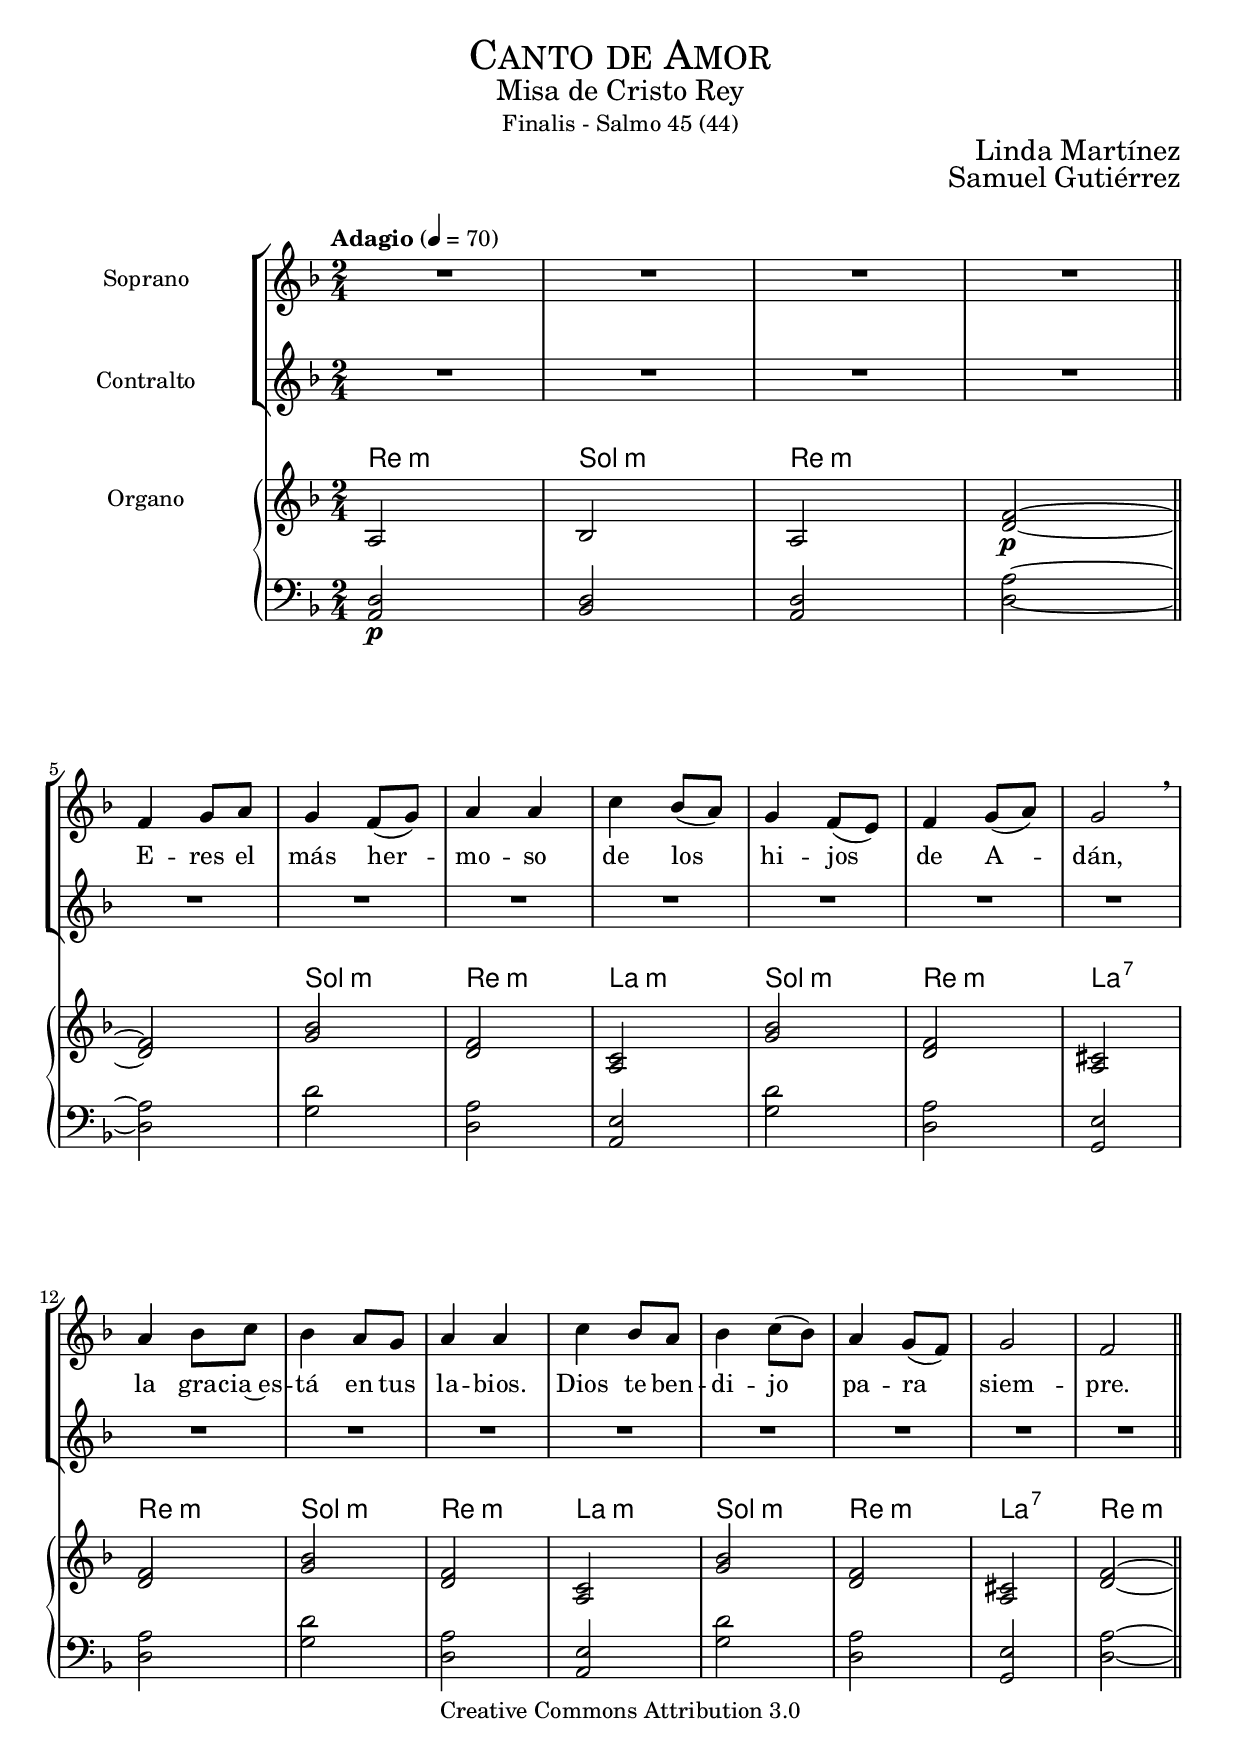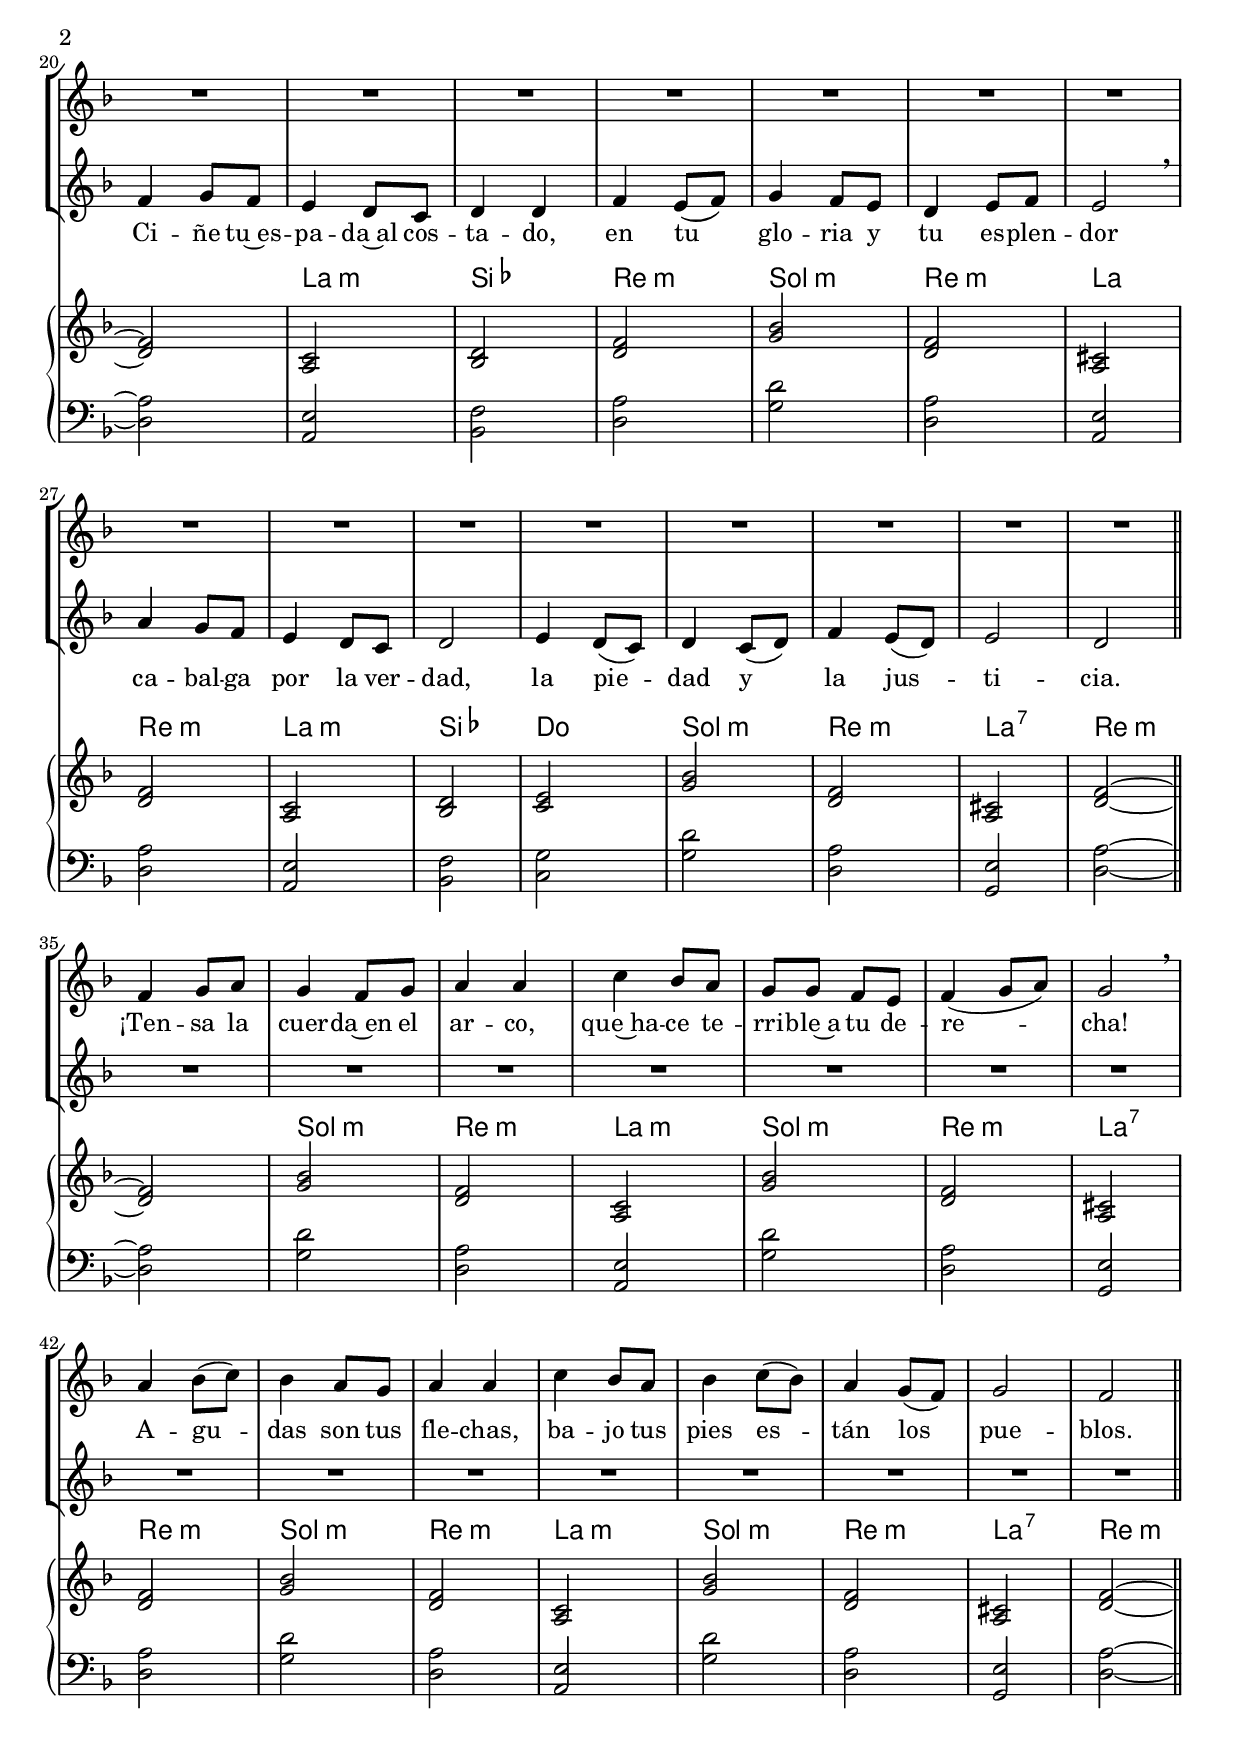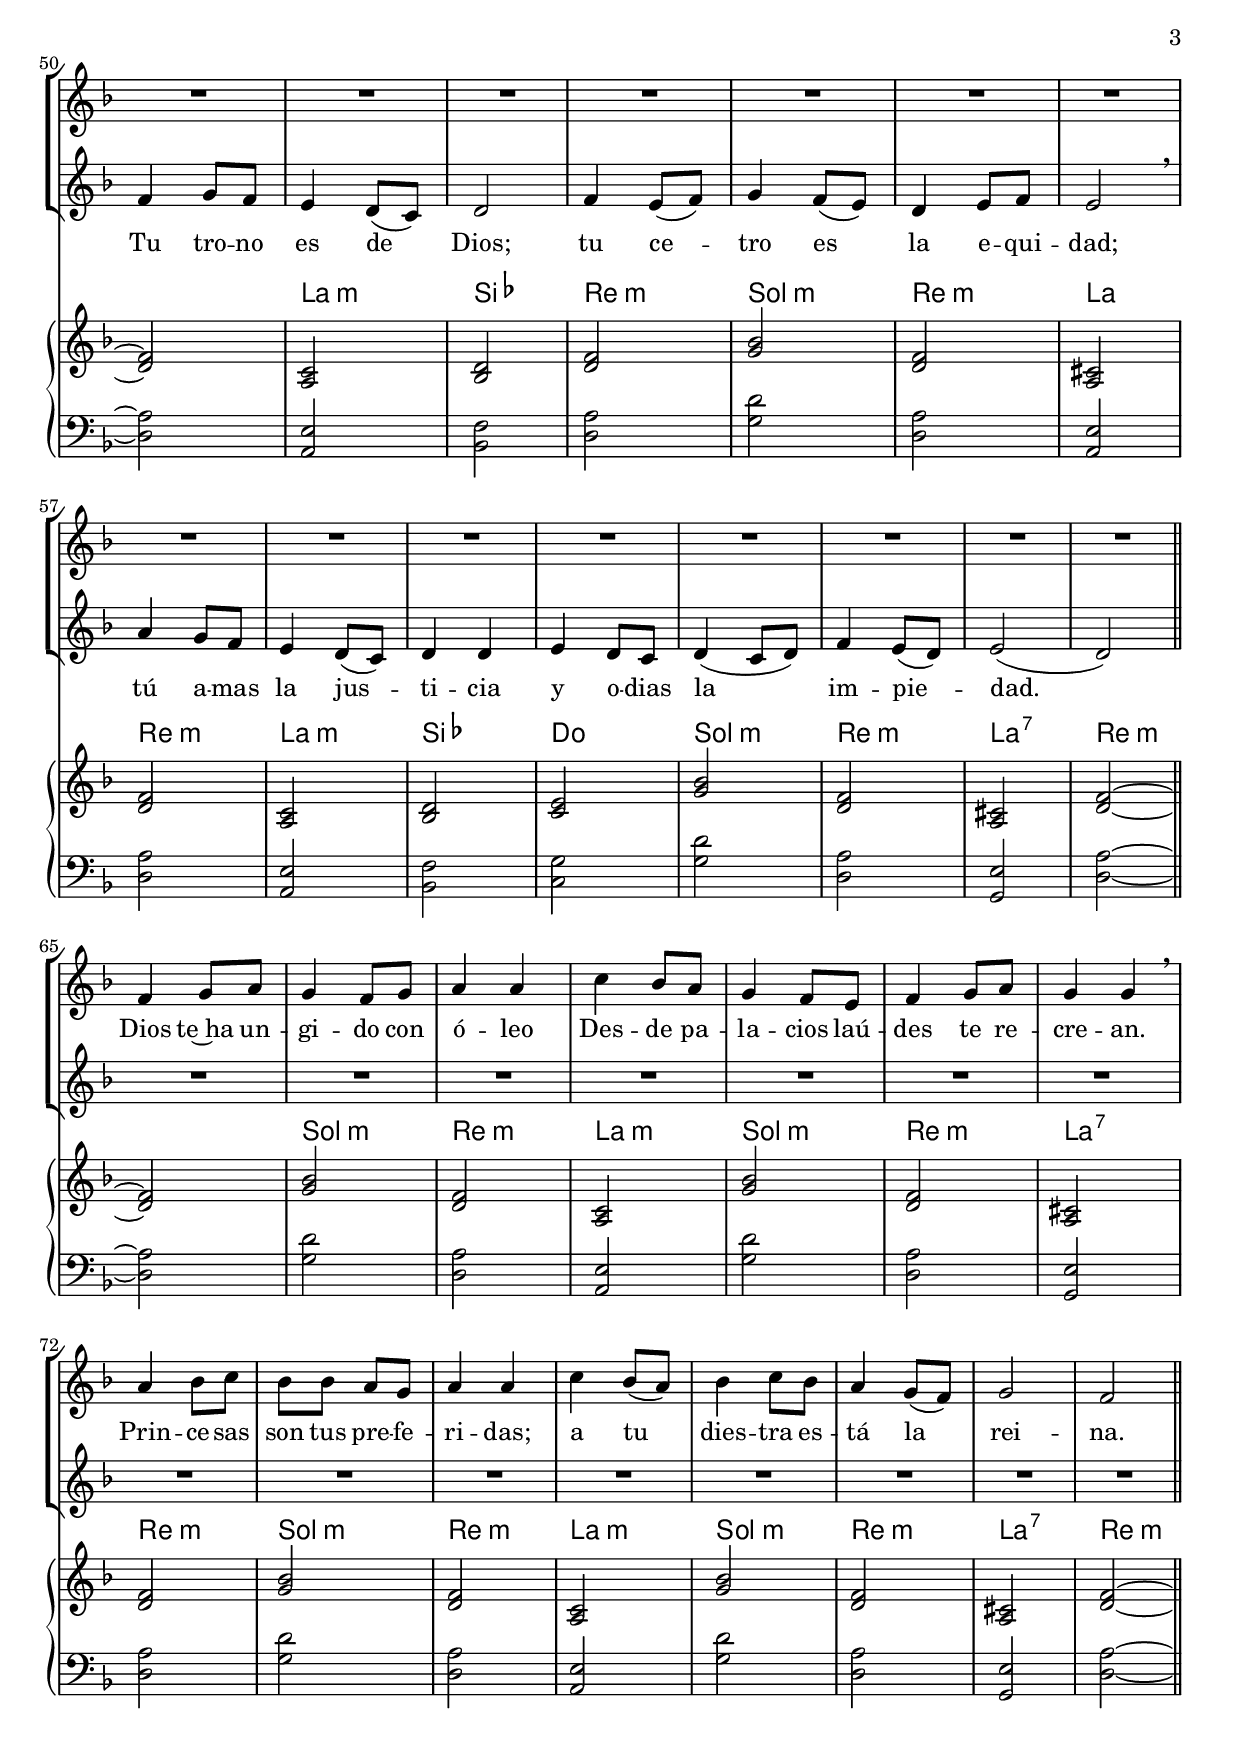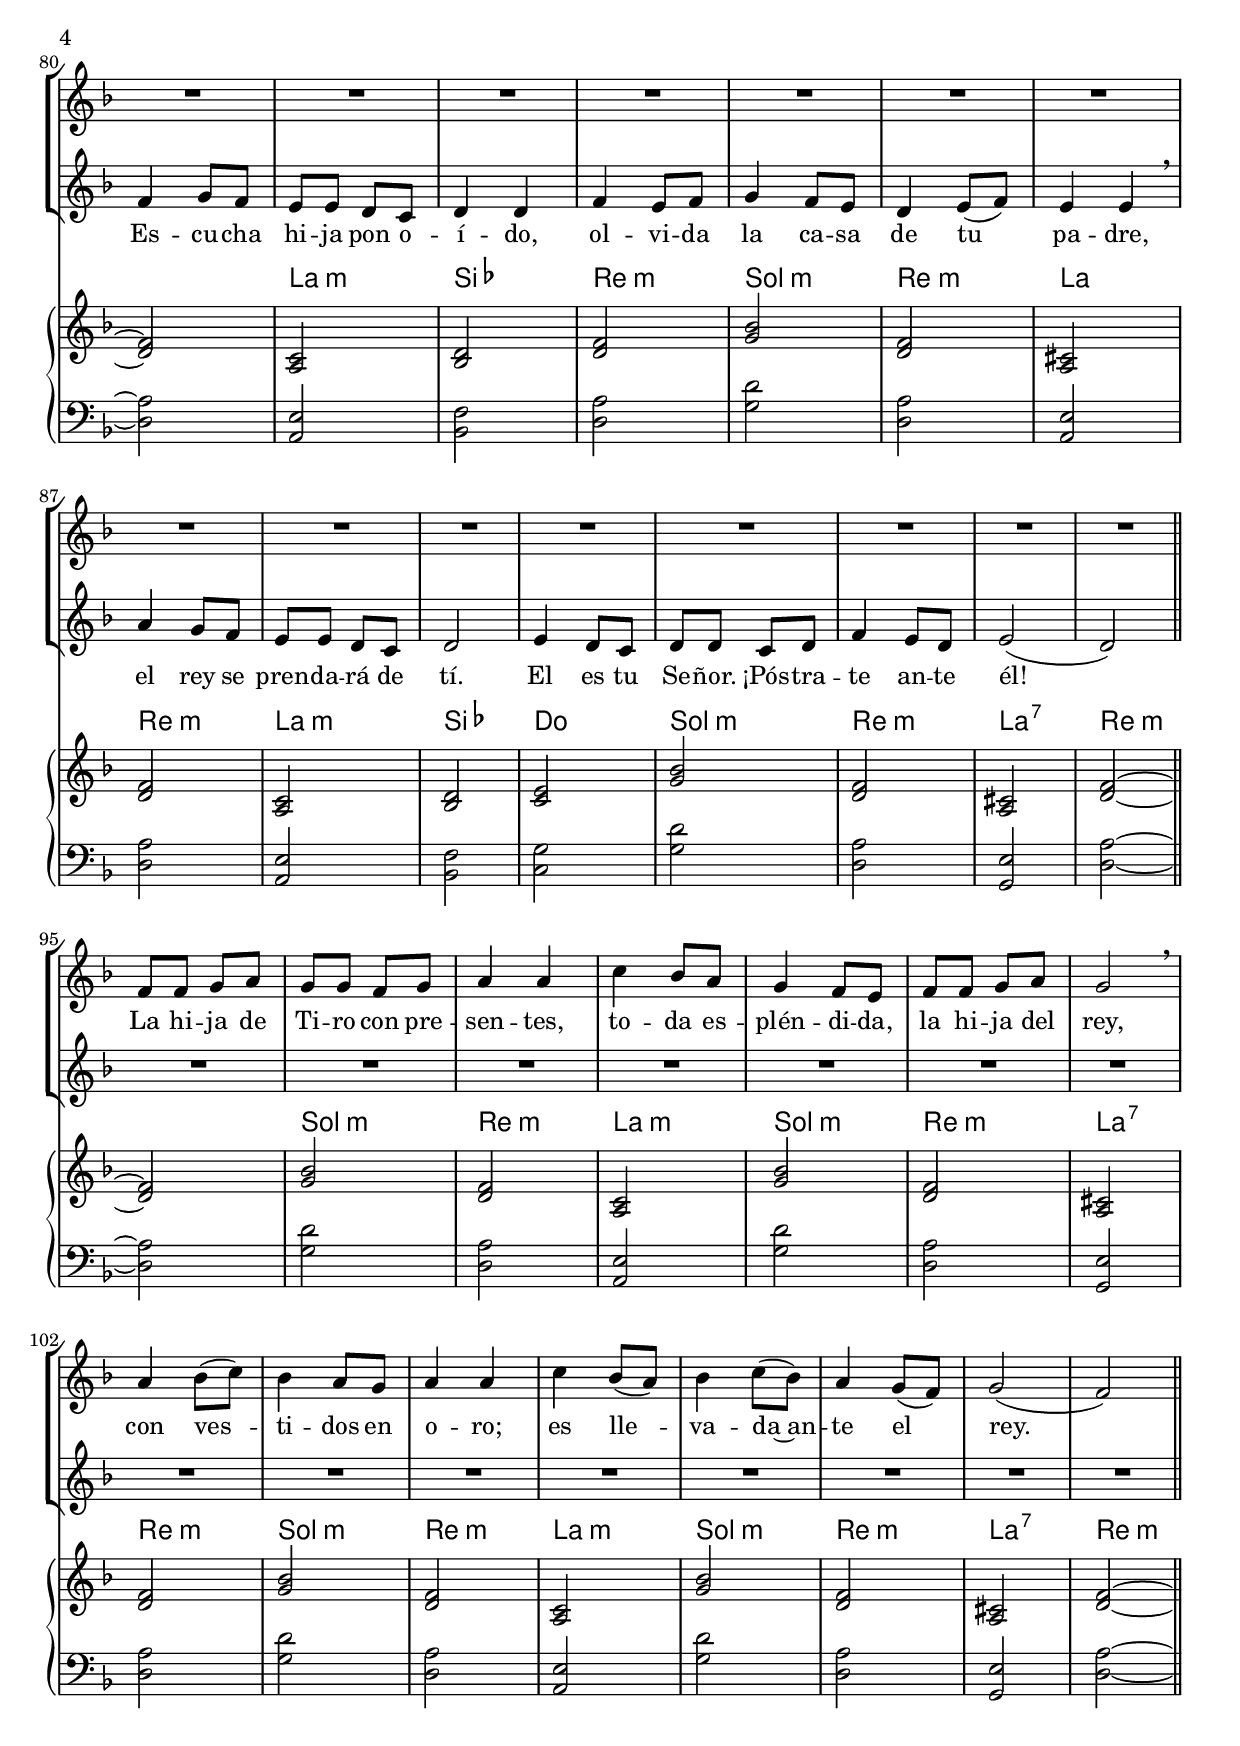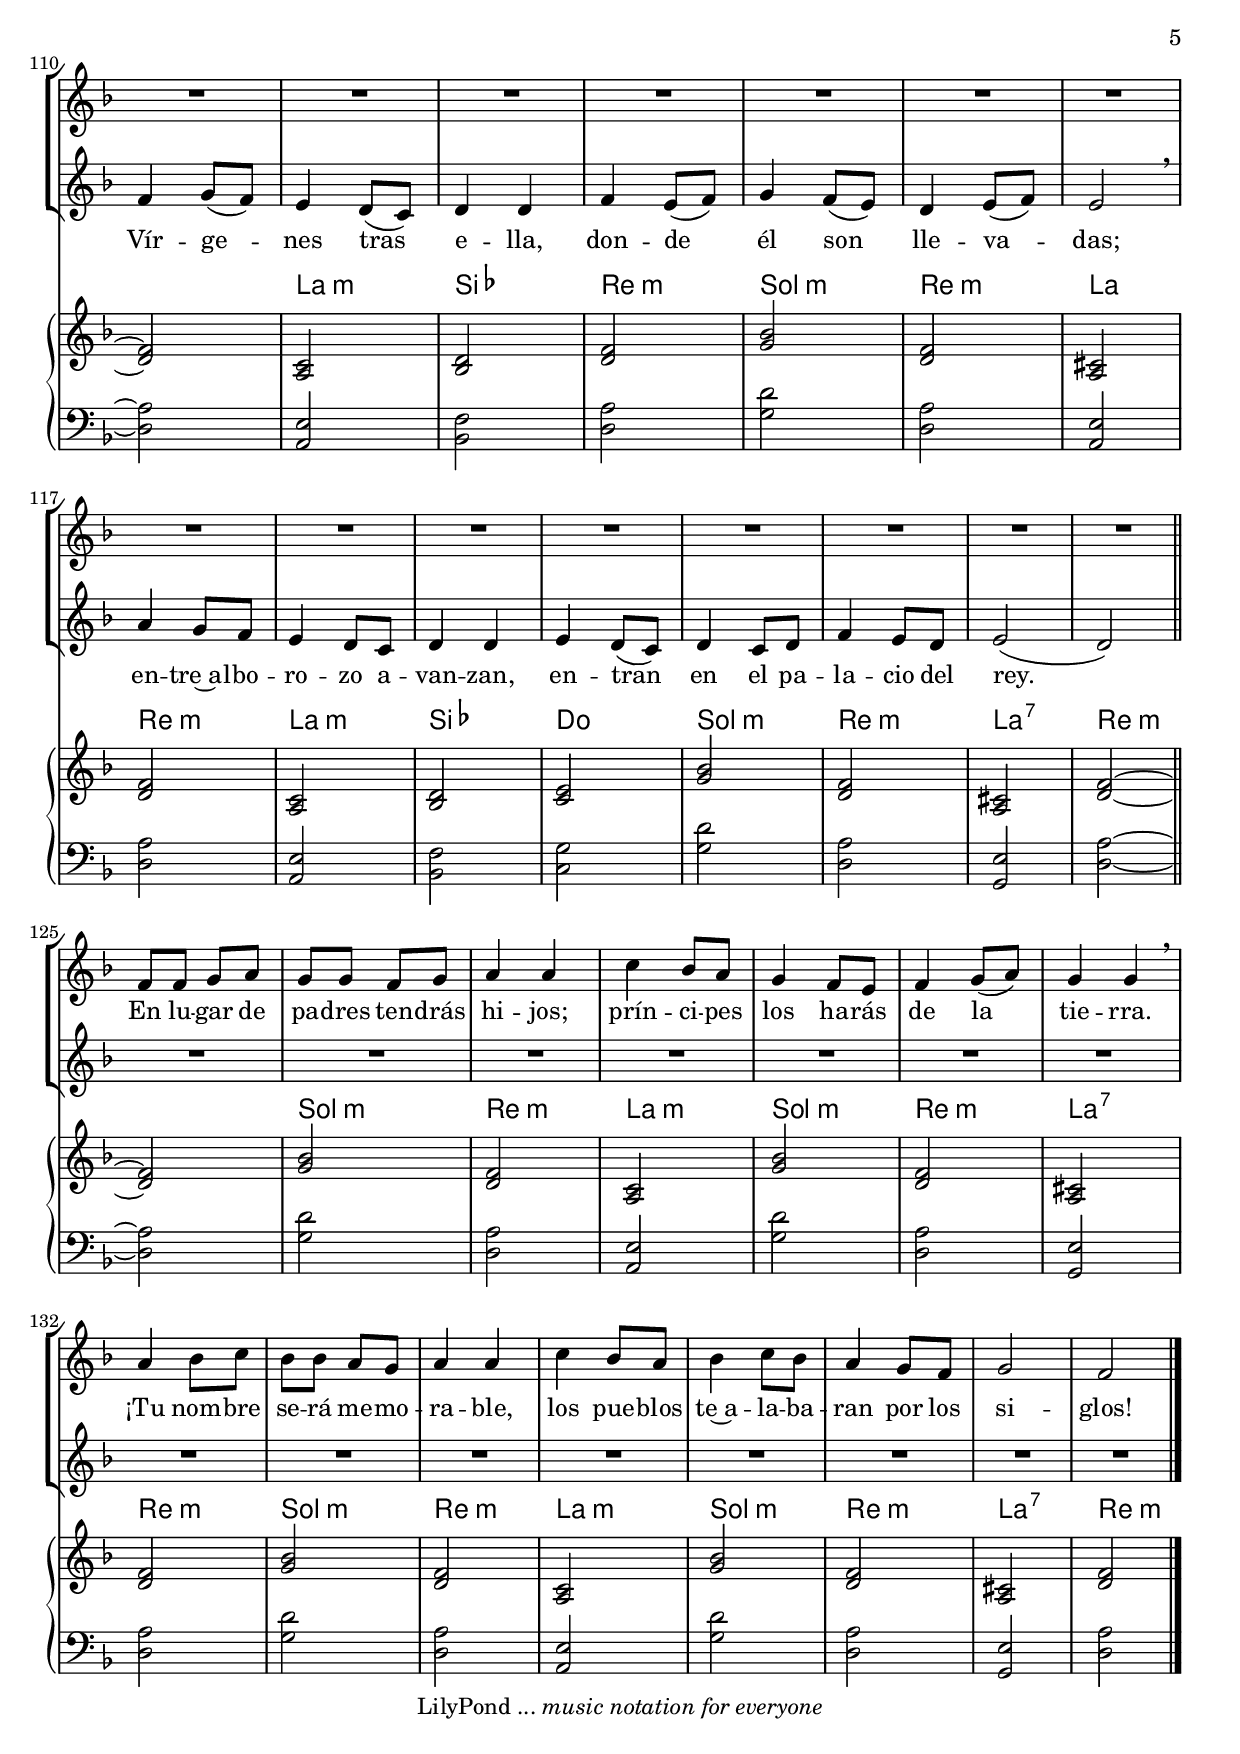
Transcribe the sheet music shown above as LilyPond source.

% ********************************************************************************
%	Canto de amor - Melody inspired by the compositions of Mons Marco Frisina
%	Music and accompaniment by serachsam
% ********************************************************************************
\language "espanol"
\version "2.23.2"

% --- Global parameters
particle = 0
jump = \break

% --- Includes
\include "global.ily"
soprano_music = \relative do' {
  \compressEmptyMeasures

  R2*4 | \bar "||" #(if (= particle 1) jump "") % 4
  fa4 sol8 la |
  sol4 fa8( sol) |
  la4 la |
  do4 sib8( la) |
  sol4 fa8( mi) |
  fa4 sol8( la) |
  sol2 \breathe | #(if (= particle 1) jump "") % 11
  la4 sib8 do |
  sib4 la8 sol |
  la4 la |
  do4 sib8 la |
  sib4 do8( sib) |
  la4 sol8( fa) |
  sol2 |
  fa2 | \bar "||" #(if (= particle 1) jump "") % 19
  R2*15 | \bar "||" #(if (= particle 1) jump "") % 34
  fa4 sol8 la |
  sol4 fa8 sol |
  la4 la |
  do4 sib8 la |
  sol8 sol fa8 mi |
  fa4( sol8 la) |
  sol2 \breathe | #(if (= particle 1) jump "") % 41
  la4 sib8( do) |
  sib4 la8 sol |
  la4 la |
  do4 sib8 la |
  sib4 do8( sib) |
  la4 sol8( fa) |
  sol2 |
  fa2 | \bar "||" #(if (= particle 1) jump "") % 49
  R2*15 | \bar "||" #(if (= particle 1) jump "") % 64
  fa4 sol8 la |
  sol4 fa8 sol |
  la4 la |
  do4 sib8 la |
  sol4 fa8 mi |
  fa4 sol8 la |
  sol4 sol \breathe | #(if (= particle 1) jump "") % 71
  la4 sib8 do |
  sib8 sib la8 sol |
  la4 la |
  do4 sib8( la) |
  sib4 do8 sib |
  la4 sol8( fa) |
  sol2 |
  fa2 | \bar "||" #(if (= particle 1) jump "") % 79
  R2*15 | \bar "||" #(if (= particle 1) jump "") % 94
  fa8 fa sol8 la |
  sol8 sol fa8 sol |
  la4 la |
  do4 sib8 la |
  sol4 fa8 mi |
  fa8 fa sol8 la |
  sol2  \breathe | #(if (= particle 1) jump "") % 101
  la4 sib8( do) |
  sib4 la8 sol |
  la4 la |
  do4 sib8( la) |
  sib4 do8( sib) |
  la4 sol8( fa) |
  sol2( |
  fa2) | \bar "||" #(if (= particle 1) jump "") % 109
  R2*15 | \bar "||" #(if (= particle 1) jump "") % 124
  fa8 fa sol8 la |
  sol8 sol fa8 sol |
  la4 la |
  do4 sib8 la |
  sol4 fa8 mi |
  fa4 sol8( la) |
  sol4 sol \breathe | #(if (= particle 1) jump "") % 131
  la4 sib8 do |
  sib8 sib la8 sol |
  la4 la |
  do4 sib8 la |
  sib4 do8 sib |
  la4 sol8 fa |
  sol2 |
  fa2 |

  \bar "|."
}

soprano_lyrics = \lyricmode {
  E -- res el más her -- mo -- so
  de los hi -- jos de A -- dán,
  la gra -- cia~es -- tá en tus la -- bios.
  Dios te ben -- di -- jo pa -- ra siem -- pre.

  ¡Ten -- sa la cuer -- da~en el ar -- co,
  que~ha -- ce te -- rri -- ble~a tu de -- re -- cha!
  A -- gu -- das son tus fle -- chas,
  ba -- jo tus pies es -- tán los pue -- blos.

  Dios te~ha un -- gi -- do con ó -- leo
  Des -- de pa -- la -- cios laú -- des te re -- cre -- an.
  Prin -- ce -- sas son tus pre -- fe -- ri -- das;
  a tu dies -- tra es -- tá la rei -- na.

  La hi -- ja de Ti -- ro con pre -- sen -- tes,
  to -- da es -- plén -- di -- da, la hi -- ja del rey,
  con ves -- ti -- dos en o -- ro;
  es lle -- va -- da~an -- te el rey.

  En lu -- gar de pa -- dres ten -- drás hi -- jos;
  prín -- ci -- pes los ha -- rás de la tie -- rra.
  ¡Tu nom -- bre se -- rá me -- mo -- ra -- ble,
  los pue -- blos te~a -- la -- ba -- ran por los si -- glos!
}

\include "alto.ily"
harmonies = \new ChordNames {
  \set ChordNames.midiInstrument = "string ensemble 2"
  \set ChordNames.midiMaximumVolume = #0
  \set chordChanges = ##t
  \chordmode {
    \italianChords
    re2:m |
    sol2:m |
    re2:m |
    s2 |
    s2 |
    sol2:m |
    re2:m |
    la2:m |
    sol2:m |
    re2:m |
    la2:7 |
    re2:m |
    sol2:m |
    re2:m |
    la2:m |
    sol2:m |
    re2:m |
    la2:7 |
    re2:m |
    s2 |
    la2:m |
    sib2 |
    re2:m |
    sol2:m |
    re2:m |
    la2 |
    re2:m |
    la2:m |
    sib2 |
    do2 |
    sol2:m |
    re2:m |
    la2:7 |
    re2:m |
    s2 |
    sol2:m |
    re2:m |
    la2:m |
    sol2:m |
    re2:m |
    la2:7 |
    re2:m |
    sol2:m |
    re2:m |
    la2:m |
    sol2:m |
    re2:m |
    la2:7 |
    re2:m |
    s2 |
    la2:m |
    sib2 |
    re2:m |
    sol2:m |
    re2:m |
    la2 |
    re2:m |
    la2:m |
    sib2 |
    do2 |
    sol2:m |
    re2:m |
    la2:7 |
    re2:m |
    s2 |
    sol2:m |
    re2:m |
    la2:m |
    sol2:m |
    re2:m |
    la2:7 |
    re2:m |
    sol2:m |
    re2:m |
    la2:m |
    sol2:m |
    re2:m |
    la2:7 |
    re2:m |
    s2 |
    la2:m |
    sib2 |
    re2:m |
    sol2:m |
    re2:m |
    la2 |
    re2:m |
    la2:m |
    sib2 |
    do2 |
    sol2:m |
    re2:m |
    la2:7 |
    re2:m |
    s2 |
    sol2:m |
    re2:m |
    la2:m |
    sol2:m |
    re2:m |
    la2:7 |
    re2:m |
    sol2:m |
    re2:m |
    la2:m |
    sol2:m |
    re2:m |
    la2:7 |
    re2:m |
    s2 |
    la2:m |
    sib2 |
    re2:m |
    sol2:m |
    re2:m |
    la2 |
    re2:m |
    la2:m |
    sib2 |
    do2 |
    sol2:m |
    re2:m |
    la2:7 |
    re2:m |
    s2 |
    sol2:m |
    re2:m |
    la2:m |
    sol2:m |
    re2:m |
    la2:7 |
    re2:m |
    sol2:m |
    re2:m |
    la2:m |
    sol2:m |
    re2:m |
    la2:7 |
    re2:m |
  }
}

notes_soproano = \relative do' {
  R2*3 |
  fa2~\p |
  fa2 sib |
  fa2 do |
  sib'2 fa |
  dos2 fa |
  sib2 fa2 |
  do2 sib' |
  fa2 dos |
  fa2~ |
  fa2 do2 |
  re2 fa |
  sib2 fa |
  dos2 fa |
  do2 re2 |
  mi2 sib' |
  fa2 dos |
  fa2~ |
  fa2 sib |
  fa2 do |
  sib'2 fa |
  dos2 fa |
  sib2 fa2 |
  do2 sib' |
  fa2 dos |
  fa2~ |
  fa2 do2 |
  re2 fa |
  sib2 fa |
  dos2 fa |
  do2 re2 |
  mi2 sib' |
  fa2 dos |
  fa2~ |
  fa2 sib |
  fa2 do |
  sib'2 fa |
  dos2 fa |
  sib2 fa2 |
  do2 sib' |
  fa2 dos |
  fa2~ |
  fa2 do2 |
  re2 fa |
  sib2 fa |
  dos2 fa |
  do2 re2 |
  mi2 sib' |
  fa2 dos |
  fa2~ |
  fa2 sib |
  fa2 do |
  sib'2 fa |
  dos2 fa |
  sib2 fa2 |
  do2 sib' |
  fa2 dos |
  fa2~ |
  fa2 do2 |
  re2 fa |
  sib2 fa |
  dos2 fa |
  do2 re2 |
  mi2 sib' |
  fa2 dos |
  fa2~ |
  fa2 sib |
  fa2 do |
  sib'2 fa |
  dos2 fa |
  sib2 fa2 |
  do2 sib' |
  fa2 dos |
  fa2 |
}

notes_alto = \relative do' {
  la2 |
  sib2 |
  la2 |
  re2~\p | \bar "||" #(if (= particle 1) "" jump) % 4
  re2 |
  sol |
  re2 |
  la2 |
  sol'2 |
  re2 |
  la2 | #(if (= particle 1) "" jump) % 11
  re2 |
  sol2 |
  re2 |
  la2 |
  sol'2 |
  re2 |
  la2 |
  re2~ | #(if (= particle 1) "" jump) % 19
  re2 |
  la2 |
  sib2 |
  re2 |
  sol2 |
  re2 |
  la2 | #(if (= particle 1) "" jump) % 26
  re2 |
  la2 |
  sib2 |
  do2 |
  sol'2 |
  re2 |
  la2 |
  re2~ | #(if (= particle 1) "" jump) % 34
  re2 |
  sol2 |
  re2 |
  la2 |
  sol'2 |
  re2 |
  la2 | #(if (= particle 1) "" jump) % 41
  re2 |
  sol2 |
  re2 |
  la2 |
  sol'2 |
  re2 |
  la2 |
  re2~ | #(if (= particle 1) "" jump) % 49
  re2 |
  la2 |
  sib2 |
  re2 |
  sol2 |
  re2 |
  la2 | #(if (= particle 1) "" jump) % 56
  re2 |
  la2 |
  sib2 |
  do2 |
  sol'2 |
  re2 |
  la2 |
  re2~ | #(if (= particle 1) "" jump) % 64
  re2 |
  sol2 |
  re2 |
  la2 |
  sol'2 |
  re2 |
  la2 | #(if (= particle 1) "" jump) % 71
  re2 |
  sol2 |
  re2 |
  la2 |
  sol'2 |
  re2 |
  la2 |
  re2~ | #(if (= particle 1) "" jump) % 79
  re2 |
  la2 |
  sib2 |
  re2 |
  sol2 |
  re2 |
  la2 | #(if (= particle 1) "" jump) % 86
  re2 |
  la2 |
  sib2 |
  do2 |
  sol'2 |
  re2 |
  la2 |
  re2~ | #(if (= particle 1) "" jump) % 94
  re2 |
  sol2 |
  re2 |
  la2 |
  sol'2 |
  re2 |
  la2 | #(if (= particle 1) "" jump) % 101
  re2 |
  sol2 |
  re2 |
  la2 |
  sol'2 |
  re2 |
  la2 |
  re2~ | #(if (= particle 1) "" jump) % 109
  re2 |
  la2 |
  sib2 |
  re2 |
  sol2 |
  re2 |
  la2 | #(if (= particle 1) "" jump) % 116
  re2 |
  la2 |
  sib2 |
  do2 |
  sol'2 |
  re2 |
  la2 |
  re2~ | #(if (= particle 1) "" jump) % 124
  re2 |
  sol2 |
  re2 |
  la2 |
  sol'2 |
  re2 |
  la2 | #(if (= particle 1) "" jump) % 131
  re2 |
  sol2 |
  re2 |
  la2 |
  sol'2 |
  re2 |
  la2 |
  re2 |

  \bar "|."
}

notes_tenor = \relative do {
  re2\p |
  re2 |
  re2 |
  la'2~ |
  la2 re |
  la2 mi |
  re'2 la |
  mi2 la |
  re2 la |
  mi2 re' |
  la2 mi |
  la2~ |
  la2 mi |
  fa2 la |
  re2 la |
  mi2 la |
  mi2 fa |
  sol2 re' |
  la2 mi |
  la2~ |
  la2 re |
  la2 mi |
  re'2 la |
  mi2 la |
  re2 la |
  mi2 re' |
  la2 mi |
  la2~ |
  la2 mi |
  fa2 la |
  re2 la |
  mi2 la |
  mi2 fa |
  sol2 re' |
  la2 mi |
  la2~ |
  la2 re |
  la2 mi |
  re'2 la |
  mi2 la |
  re2 la |
  mi2 re' |
  la2 mi |
  la2~ |
  la2 mi |
  fa2 la |
  re2 la |
  mi2 la |
  mi2 fa |
  sol2 re' |
  la2 mi |
  la2~ |
  la2 re |
  la2 mi |
  re'2 la |
  mi2 la |
  re2 la |
  mi2 re' |
  la2 mi |
  la2~ |
  la2 mi |
  fa2 la |
  re2 la |
  mi2 la |
  mi2 fa |
  sol2 re' |
  la2 mi |
  la2~ |
  la2 re |
  la2 mi |
  re'2 la |
  mi2 la |
  re2 la |
  mi2 re' |
  la2 mi |
  la2 |
}

notes_bass = \relative do {
  la2\p |
  sib2 |
  la2 |
  re2~ |
  re2 sol |
  re2 la |
  sol'2 re |
  sol,2 re' |
  sol2 re |
  la2 sol' |
  re2 sol, |
  re'2~ |
  re2 la |
  sib2 re |
  sol2 re |
  la2 re |
  la2 sib |
  do2 sol' |
  re2 sol, |
  re'2~ |
  re2 sol |
  re2 la |
  sol'2 re |
  sol,2 re' |
  sol2 re |
  la2 sol' |
  re2 sol, |
  re'2~ |
  re2 la |
  sib2 re |
  sol2 re |
  la2 re |
  la2 sib |
  do2 sol' |
  re2 sol, |
  re'2~ |
  re2 sol |
  re2 la |
  sol'2 re |
  sol,2 re' |
  sol2 re |
  la2 sol' |
  re2 sol, |
  re'2~ |
  re2 la |
  sib2 re |
  sol2 re |
  la2 re |
  la2 sib |
  do2 sol' |
  re2 sol, |
  re'2~ |
  re2 sol |
  re2 la |
  sol'2 re |
  sol,2 re' |
  sol2 re |
  la2 sol' |
  re2 sol, |
  re'2~ |
  re2 la |
  sib2 re |
  sol2 re |
  la2 re |
  la2 sib |
  do2 sol' |
  re2 sol, |
  re'2~ |
  re2 sol |
  re2 la |
  sol'2 re |
  sol,2 re' |
  sol2 re |
  la2 sol' |
  re2 sol, |
  re'2 |
}


% --- Global size
#(set-global-staff-size 19.8)

% --- Cabecera
\markup { \fill-line { \center-column { \fontsize #5 \smallCaps "Canto de Amor" \fontsize #2 "Misa de Cristo Rey" "Finalis - Salmo 45 (44)" } } }
\markup { \fill-line { " " \center-column { \fontsize #2 "Linda Martínez" } } }
\markup { \fill-line { " " \center-column { \fontsize #2 "Samuel Gutiérrez" } } }
\header {
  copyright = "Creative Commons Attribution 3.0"
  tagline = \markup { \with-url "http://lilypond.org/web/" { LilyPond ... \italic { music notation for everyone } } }
  breakbefore = ##t
}

% --- Music

NotesSop = \relative do' {

}
NotesAlt = \relative do' {

}
NotesTer = \relative do {

}
NotesBas = \relative do {

}

% --- Harmony

\score {
  <<
    \new StaffGroup = "Comunion" <<
      \new Staff <<
        \new Voice = "soprano" <<
          \set Staff.instrumentName = #"Soprano"
          \set Staff.midiInstrument = #"choir aahs"
          \set Staff.midiMaximumVolume = #1.5
          \global \soprano_music
        >>\new Lyrics = "soprano"
        \context Lyrics = "soprano" \lyricsto "soprano" \soprano_lyrics
      >>
      \new Staff <<
        \new Voice = "alto" <<
          \set Staff.instrumentName = #"Contralto"
          \set Staff.midiInstrument = #"choir aahs"
          \set Staff.midiMaximumVolume = #1.5
          \global \alto_music
        >>
        \new Lyrics = "alto"
        \context Lyrics = "alto" \lyricsto "alto" \alto_lyrics
      >>
    >>
    \harmonies
    \new PianoStaff <<
      \new Staff <<
        \set Staff.instrumentName = #"Organo"
        \set Staff.midiInstrument = #"church organ"
        \set Staff.midiMaximumVolume = #0.6
        \set Staff.printPartCombineTexts = ##f
        \partCombine
        << \global \notes_soproano >>
        << \global \notes_alto >>
      >>
      \new Staff <<
        \set Staff.midiInstrument = #"church organ"
        \set Staff.midiMaximumVolume = #0.6
        \clef bass
        \set Staff.printPartCombineTexts = ##f
        \partCombine
        << \global \notes_tenor >>
        << \global \notes_bass >>
      >>
    >>
  >>
  \midi { }
  \layout { }
}

% --- Paper
\paper{
  #(set-default-paper-size "letter")
  indent=3.5\cm
  page-breaking = #ly:page-turn-breaking
}